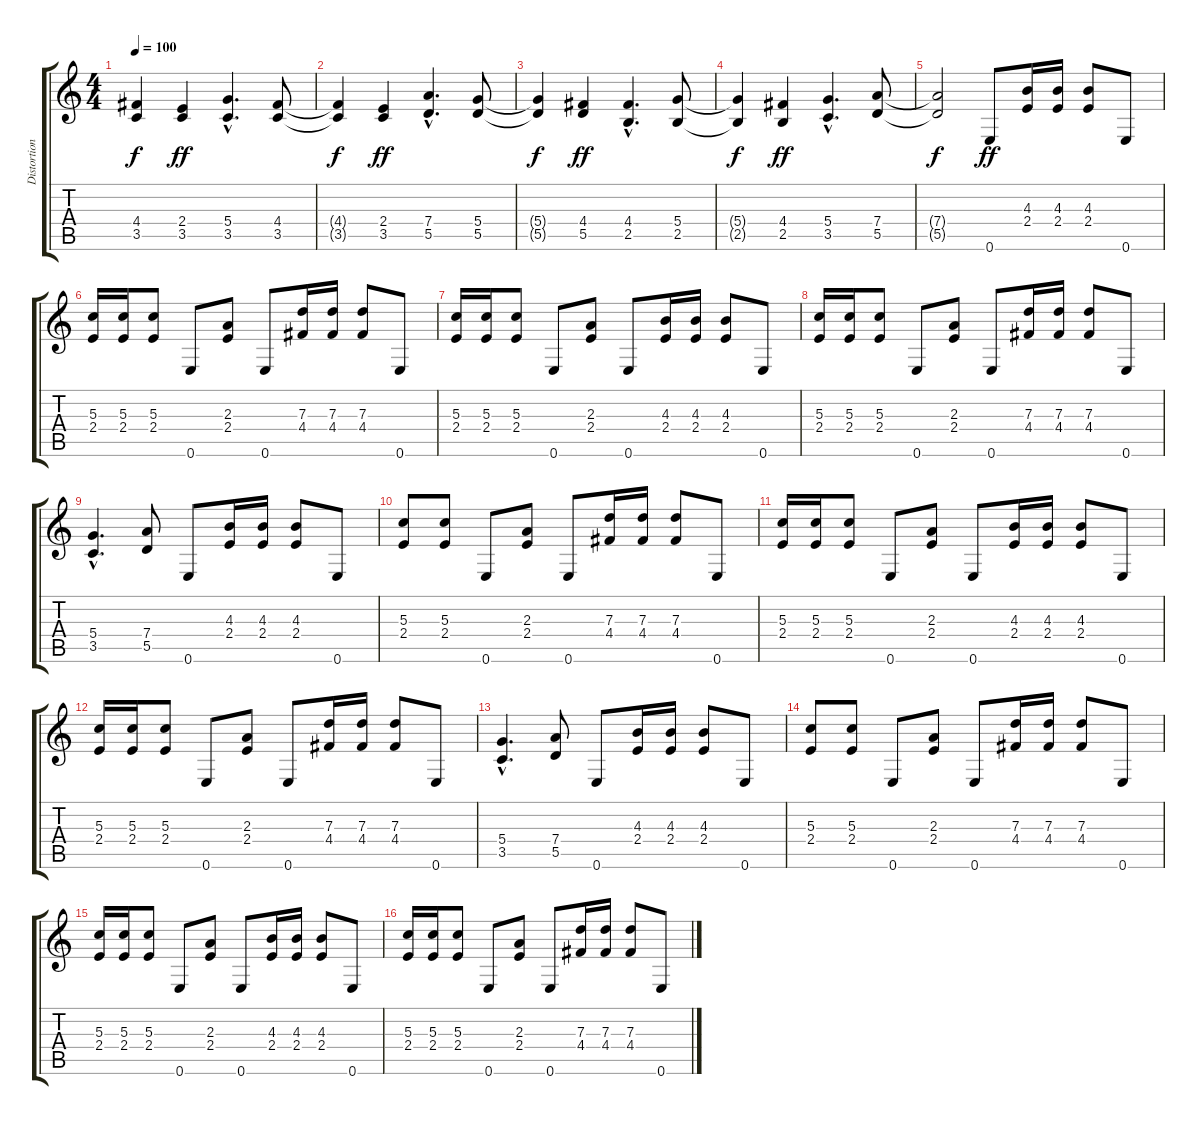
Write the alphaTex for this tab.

\track ("Distortion Guitar" "Distortion") {instrument overdrivenguitar}
\staff {score tabs}
\tuning (E4 B3 G3 D3 A2 E2) {hide}
\ts (4 4)
\tempo 100
\clef g2
\ks c
(4.4{t} 3.5{t}).4{dy f} (2.4 3.5).4{dy ff} (5.4{hac} 3.5{hac}).4{d} (4.4 3.5).8 |
(4.4{t} 3.5{t}).4{dy f} (2.4 3.5).4{dy ff} (7.4{hac} 5.5{hac}).4{d} (5.4 5.5).8 |
(5.4{t} 5.5{t}).4{dy f} (4.4 5.5).4{dy ff} (4.4{hac} 2.5{hac}).4{d} (5.4 2.5).8 |
(5.4{t} 2.5{t}).4{dy f} (4.4 2.5).4{dy ff} (5.4{hac} 3.5{hac}).4{d} (7.4 5.5).8 |
(7.4{t} 5.5{t}).2{dy f} 0.6.8{dy ff} (4.3 2.4).16 (4.3 2.4).16 (4.3 2.4).8 0.6.8 |
(5.3 2.4).16 (5.3 2.4).16 (5.3 2.4).8 0.6.8 (2.3 2.4).8 0.6.8 (7.3 4.4).16 (7.3 4.4).16 (7.3 4.4).8 0.6.8 |
(5.3 2.4).16 (5.3 2.4).16 (5.3 2.4).8 0.6.8 (2.3 2.4).8 0.6.8 (4.3 2.4).16 (4.3 2.4).16 (4.3 2.4).8 0.6.8 |
(5.3 2.4).16 (5.3 2.4).16 (5.3 2.4).8 0.6.8 (2.3 2.4).8 0.6.8 (7.3 4.4).16 (7.3 4.4).16 (7.3 4.4).8 0.6.8 |
(5.4{hac} 3.5{hac}).4{d} (7.4 5.5).8 0.6.8 (4.3 2.4).16 (4.3 2.4).16 (4.3 2.4).8 0.6.8 |
(5.3 2.4).8 (5.3 2.4).8 0.6.8 (2.3 2.4).8 0.6.8 (7.3 4.4).16 (7.3 4.4).16 (7.3 4.4).8 0.6.8 |
(5.3 2.4).16 (5.3 2.4).16 (5.3 2.4).8 0.6.8 (2.3 2.4).8 0.6.8 (4.3 2.4).16 (4.3 2.4).16 (4.3 2.4).8 0.6.8 |
(5.3 2.4).16 (5.3 2.4).16 (5.3 2.4).8 0.6.8 (2.3 2.4).8 0.6.8 (7.3 4.4).16 (7.3 4.4).16 (7.3 4.4).8 0.6.8 |
(5.4{hac} 3.5{hac}).4{d} (7.4 5.5).8 0.6.8 (4.3 2.4).16 (4.3 2.4).16 (4.3 2.4).8 0.6.8 |
(5.3 2.4).8 (5.3 2.4).8 0.6.8 (2.3 2.4).8 0.6.8 (7.3 4.4).16 (7.3 4.4).16 (7.3 4.4).8 0.6.8 |
(5.3 2.4).16 (5.3 2.4).16 (5.3 2.4).8 0.6.8 (2.3 2.4).8 0.6.8 (4.3 2.4).16 (4.3 2.4).16 (4.3 2.4).8 0.6.8 |
(5.3 2.4).16 (5.3 2.4).16 (5.3 2.4).8 0.6.8 (2.3 2.4).8 0.6.8 (7.3 4.4).16 (7.3 4.4).16 (7.3 4.4).8 0.6.8
